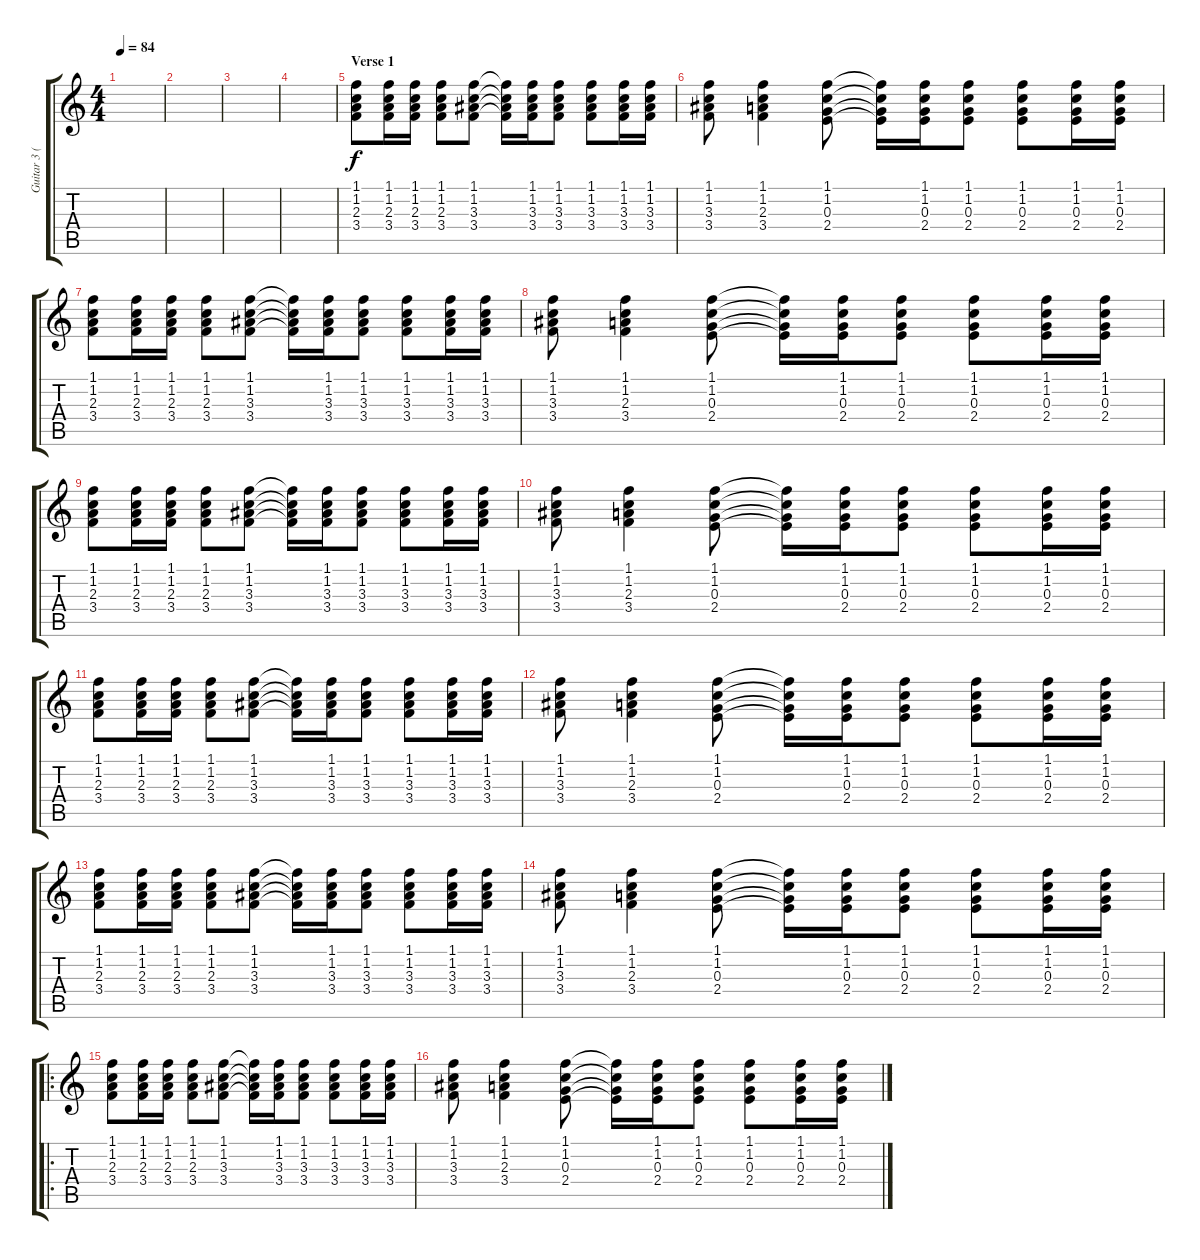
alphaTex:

\track ("Guitar 3 (Strumming)" "Guitar 3 (") {instrument acousticguitarnylon}
\staff {score tabs}
\tuning (E4 B3 G3 D3 A2 E2) {hide}
\ts (4 4)
\tempo 84
\clef g2
\ks c
|
|
|
|
\section ("" "Verse 1")
(1.1 1.2 2.3 3.4).8 (1.1 1.2 2.3 3.4).16 (1.1 1.2 2.3 3.4).16 (1.1 1.2 2.3 3.4).8 (1.1 1.2 3.3 3.4).8 (1.1{t} 1.2{t} 3.3{t} 3.4{t}).16 (1.1 1.2 3.3 3.4).16 (1.1 1.2 3.3 3.4).8 (1.1 1.2 3.3 3.4).8 (1.1 1.2 3.3 3.4).16 (1.1 1.2 3.3 3.4).16 |
(1.1 1.2 3.3 3.4).8 (1.1 1.2 2.3 3.4).4 (1.1 1.2 0.3 2.4).8 (1.1{t} 1.2{t} 0.3{t} 2.4{t}).16 (1.1 1.2 0.3 2.4).16 (1.1 1.2 0.3 2.4).8 (1.1 1.2 0.3 2.4).8 (1.1 1.2 0.3 2.4).16 (1.1 1.2 0.3 2.4).16 |
(1.1 1.2 2.3 3.4).8 (1.1 1.2 2.3 3.4).16 (1.1 1.2 2.3 3.4).16 (1.1 1.2 2.3 3.4).8 (1.1 1.2 3.3 3.4).8 (1.1{t} 1.2{t} 3.3{t} 3.4{t}).16 (1.1 1.2 3.3 3.4).16 (1.1 1.2 3.3 3.4).8 (1.1 1.2 3.3 3.4).8 (1.1 1.2 3.3 3.4).16 (1.1 1.2 3.3 3.4).16 |
(1.1 1.2 3.3 3.4).8 (1.1 1.2 2.3 3.4).4 (1.1 1.2 0.3 2.4).8 (1.1{t} 1.2{t} 0.3{t} 2.4{t}).16 (1.1 1.2 0.3 2.4).16 (1.1 1.2 0.3 2.4).8 (1.1 1.2 0.3 2.4).8 (1.1 1.2 0.3 2.4).16 (1.1 1.2 0.3 2.4).16 |
(1.1 1.2 2.3 3.4).8 (1.1 1.2 2.3 3.4).16 (1.1 1.2 2.3 3.4).16 (1.1 1.2 2.3 3.4).8 (1.1 1.2 3.3 3.4).8 (1.1{t} 1.2{t} 3.3{t} 3.4{t}).16 (1.1 1.2 3.3 3.4).16 (1.1 1.2 3.3 3.4).8 (1.1 1.2 3.3 3.4).8 (1.1 1.2 3.3 3.4).16 (1.1 1.2 3.3 3.4).16 |
(1.1 1.2 3.3 3.4).8 (1.1 1.2 2.3 3.4).4 (1.1 1.2 0.3 2.4).8 (1.1{t} 1.2{t} 0.3{t} 2.4{t}).16 (1.1 1.2 0.3 2.4).16 (1.1 1.2 0.3 2.4).8 (1.1 1.2 0.3 2.4).8 (1.1 1.2 0.3 2.4).16 (1.1 1.2 0.3 2.4).16 |
(1.1 1.2 2.3 3.4).8 (1.1 1.2 2.3 3.4).16 (1.1 1.2 2.3 3.4).16 (1.1 1.2 2.3 3.4).8 (1.1 1.2 3.3 3.4).8 (1.1{t} 1.2{t} 3.3{t} 3.4{t}).16 (1.1 1.2 3.3 3.4).16 (1.1 1.2 3.3 3.4).8 (1.1 1.2 3.3 3.4).8 (1.1 1.2 3.3 3.4).16 (1.1 1.2 3.3 3.4).16 |
(1.1 1.2 3.3 3.4).8 (1.1 1.2 2.3 3.4).4 (1.1 1.2 0.3 2.4).8 (1.1{t} 1.2{t} 0.3{t} 2.4{t}).16 (1.1 1.2 0.3 2.4).16 (1.1 1.2 0.3 2.4).8 (1.1 1.2 0.3 2.4).8 (1.1 1.2 0.3 2.4).16 (1.1 1.2 0.3 2.4).16 |
(1.1 1.2 2.3 3.4).8 (1.1 1.2 2.3 3.4).16 (1.1 1.2 2.3 3.4).16 (1.1 1.2 2.3 3.4).8 (1.1 1.2 3.3 3.4).8 (1.1{t} 1.2{t} 3.3{t} 3.4{t}).16 (1.1 1.2 3.3 3.4).16 (1.1 1.2 3.3 3.4).8 (1.1 1.2 3.3 3.4).8 (1.1 1.2 3.3 3.4).16 (1.1 1.2 3.3 3.4).16 |
(1.1 1.2 3.3 3.4).8 (1.1 1.2 2.3 3.4).4 (1.1 1.2 0.3 2.4).8 (1.1{t} 1.2{t} 0.3{t} 2.4{t}).16 (1.1 1.2 0.3 2.4).16 (1.1 1.2 0.3 2.4).8 (1.1 1.2 0.3 2.4).8 (1.1 1.2 0.3 2.4).16 (1.1 1.2 0.3 2.4).16 |
\ro
(1.1 1.2 2.3 3.4).8 (1.1 1.2 2.3 3.4).16 (1.1 1.2 2.3 3.4).16 (1.1 1.2 2.3 3.4).8 (1.1 1.2 3.3 3.4).8 (1.1{t} 1.2{t} 3.3{t} 3.4{t}).16 (1.1 1.2 3.3 3.4).16 (1.1 1.2 3.3 3.4).8 (1.1 1.2 3.3 3.4).8 (1.1 1.2 3.3 3.4).16 (1.1 1.2 3.3 3.4).16 |
(1.1 1.2 3.3 3.4).8 (1.1 1.2 2.3 3.4).4 (1.1 1.2 0.3 2.4).8 (1.1{t} 1.2{t} 0.3{t} 2.4{t}).16 (1.1 1.2 0.3 2.4).16 (1.1 1.2 0.3 2.4).8 (1.1 1.2 0.3 2.4).8 (1.1 1.2 0.3 2.4).16 (1.1 1.2 0.3 2.4).16
